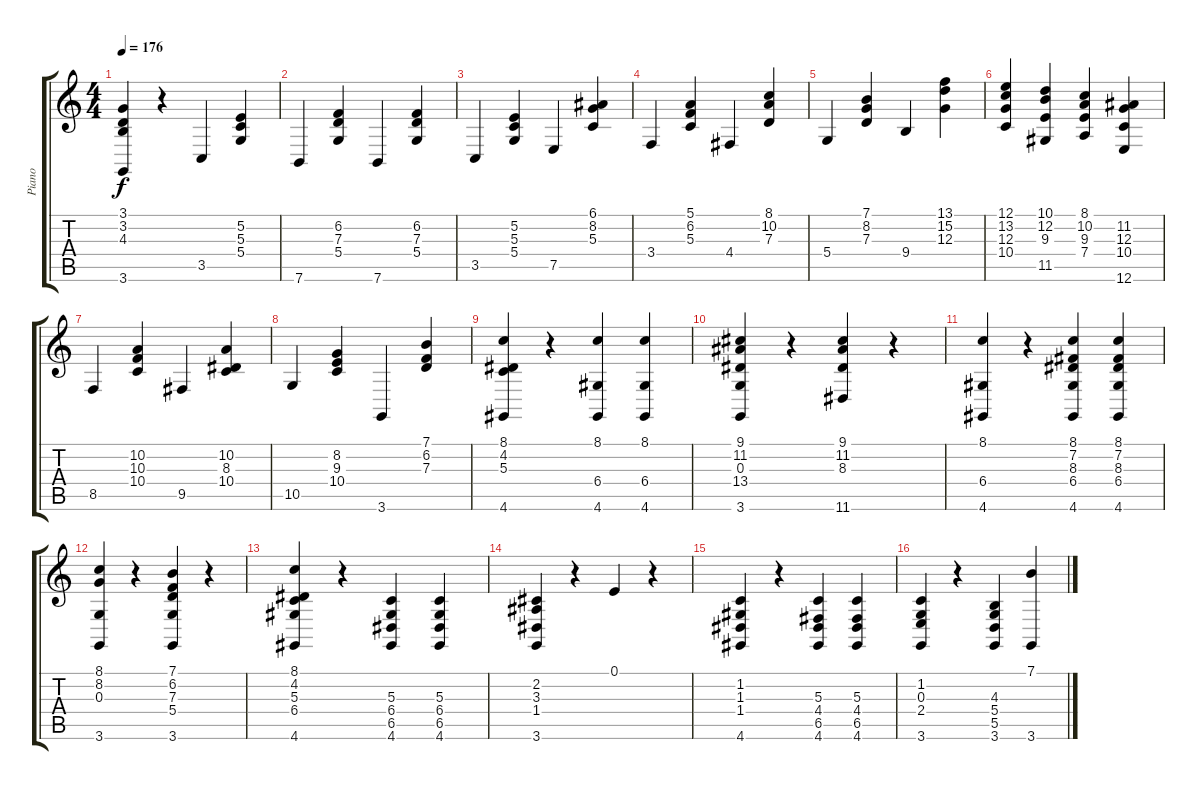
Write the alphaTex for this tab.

\track ("Piano" "Piano") {instrument acousticgrandpiano}
\staff {score tabs}
\tuning (E4 B3 G3 D3 A2 E2) {hide}
\ts (4 4)
\tempo 176
\clef g2
\ks c
(3.1 3.2 4.3 3.6).4{dy f} r.4 3.5.4 (5.2 5.3 5.4).4 |
7.6.4 (6.2 7.3 5.4).4 7.6.4 (6.2 7.3 5.4).4 |
3.5.4 (5.2 5.3 5.4).4 7.5.4 (6.1 8.2 5.3).4 |
3.4.4 (5.1 6.2 5.3).4 4.4.4 (8.1 10.2 7.3).4 |
5.4.4 (7.1 8.2 7.3).4 9.4.4 (13.1 15.2 12.3).4 |
(12.1 13.2 12.3 10.4).4 (10.1 12.2 9.3 11.5).4 (8.1 10.2 9.3 7.4).4 (11.2 12.3 10.4 12.6).4 |
8.5.4 (10.2 10.3 10.4).4 9.5.4 (10.2 8.3 10.4).4 |
10.5.4 (8.2 9.3 10.4).4 3.6.4 (7.1 6.2 7.3).4 |
(8.1 4.2 5.3 4.6).4 r.4 (8.1 6.4 4.6).4 (8.1 6.4 4.6).4 |
(9.1 11.2 0.3 13.4 3.6).4 r.4 (9.1 11.2 8.3 11.6).4 r.4 |
(8.1 6.4 4.6).4 r.4 (8.1 7.2 8.3 6.4 4.6).4 (8.1 7.2 8.3 6.4 4.6).4 |
(8.1 8.2 0.3 3.6).4 r.4 (7.1 6.2 7.3 5.4 3.6).4 r.4 |
(8.1 4.2 5.3 6.4 4.6).4 r.4 (5.3 6.4 6.5 4.6).4 (5.3 6.4 6.5 4.6).4 |
(2.2 3.3 1.4 3.6).4 r.4 0.1.4 r.4 |
(1.2 1.3 1.4 4.6).4 r.4 (5.3 4.4 6.5 4.6).4 (5.3 4.4 6.5 4.6).4 |
(1.2 0.3 2.4 3.6).4 r.4 (4.3 5.4 5.5 3.6).4 (7.1 3.6).4
